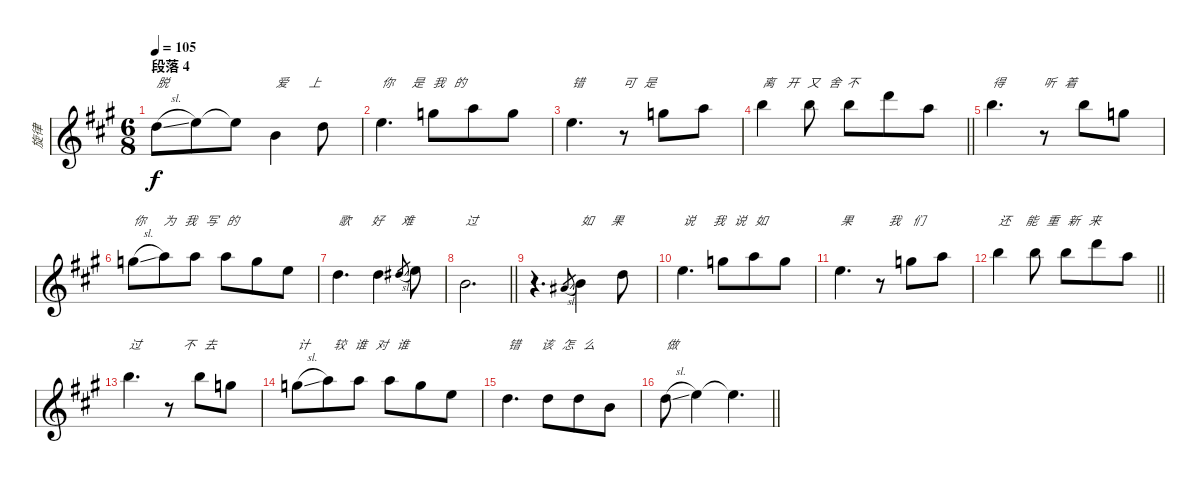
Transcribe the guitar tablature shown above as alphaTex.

\track ("旋律" "旋律") {instrument acousticguitarsteel}
\staff {score}
\tuning (E4 B3 G3 D3 A2 E2) {hide}
\ts (6 8)
\section ("" "段落 4")
\tempo 105
\clef g2
\ks a
3.2{sl}.8{txt "脱" dy f} 5.2.8 5.2{t}.8 9.4.4{txt "爱       上"} 7.3.8 |
9.3.4{d txt "你      是   我   的"} 8.2.8 10.2.8 8.2.8 |
9.3.4{d txt "错             可   是"} r.8 8.2.8 10.2.8 |
\barLineRight lightlight
7.1.4{txt "离    开   又   舍  不"} 7.1.8 7.1.8 10.1.8 10.2.8 |
7.1.4{d txt "得             听   着"} r.8 7.1.8 8.2.8 |
8.2{sl}.8{txt "你      为   我   写   的"} 10.2.8 10.2.8 10.2.8 8.2.8 9.3.8 |
7.3.4{d txt "歌       好      难"} 7.3.4 8.3{sl}.8{gr} 9.3.8 |
\barLineRight lightlight
9.4.2{d txt "过"} |
r.4{d} 8.4{sl}.8{gr} 9.4.4{txt "如      果"} 7.3.8 |
9.3.4{d txt "说      我   说   如"} 8.2.8 10.2.8 8.2.8 |
9.3.4{d txt "果            我    们"} r.8 8.2.8 10.2.8 |
\barLineRight lightlight
7.1.4{txt "还     能   重   新   来"} 7.1.8 7.1.8 10.1.8 10.2.8 |
7.1.4{d txt "过              不   去"} r.8 7.1.8 8.2.8 |
8.2{sl}.8{txt "计        较   谁   对   谁"} 10.2.8 10.2.8 10.2.8 8.2.8 9.3.8 |
7.3.4{d txt "错       该   怎   么"} 7.3.8 7.3.8 9.4.8 |
\barLineRight lightlight
7.3{sl}.8{txt "做"} 9.3.4 9.3{t}.4{d}
